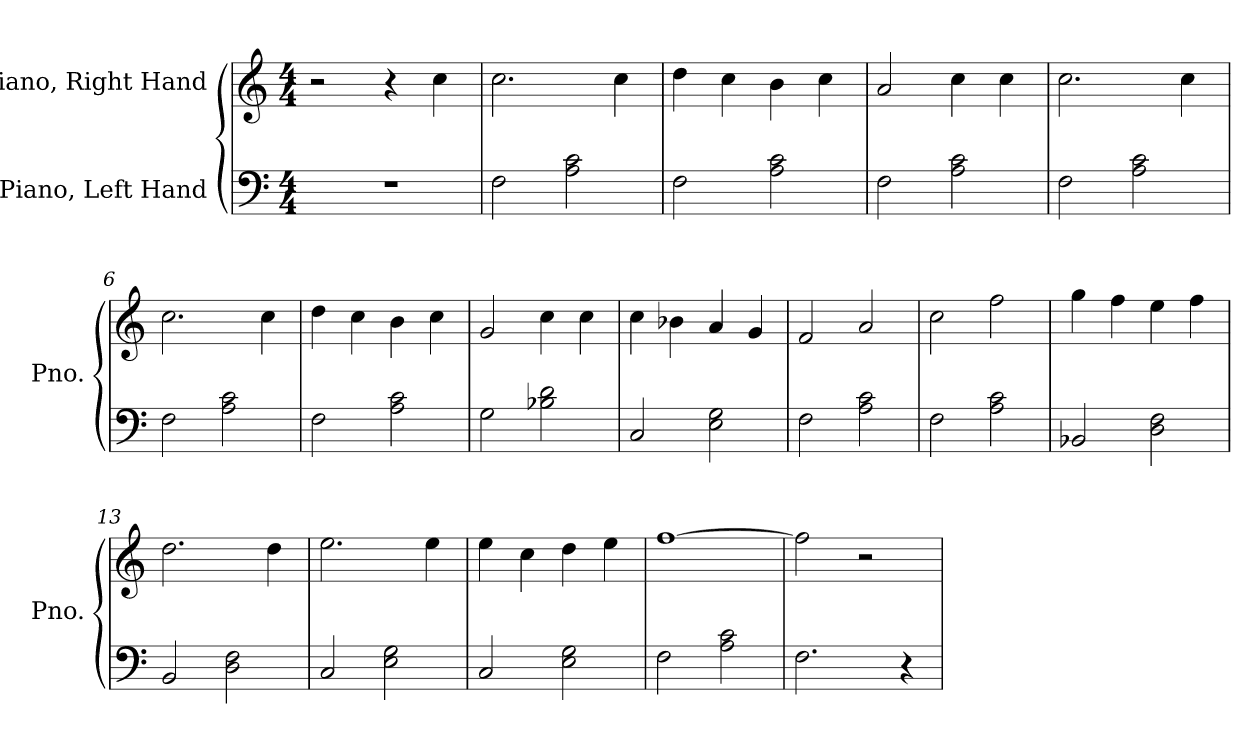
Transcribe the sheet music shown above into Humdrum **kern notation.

**kern	**kern
*part2	*part1
*staff2	*staff1
*I"Piano, Left Hand	*I"Piano, Right Hand
*I'Pno.	*I'Pno.
*clefF4	*clefG2
*k[]	*k[]
*M4/4	*M4/4
*MM210	*MM210
=1	=1
1r	2r
.	4r
.	4cc\
=2	=2
2F\	2.cc\
2A\ 2c\	.
.	4cc\
=3	=3
2F\	4dd\
.	4cc\
2A\ 2c\	4b\
.	4cc\
=4	=4
2F\	2a/
2A\ 2c\	4cc\
.	4cc\
=5	=5
2F\	2.cc\
2A\ 2c\	.
.	4cc\
=6	=6
2F\	2.cc\
2A\ 2c\	.
.	4cc\
=7	=7
2F\	4dd\
.	4cc\
2A\ 2c\	4b\
.	4cc\
=8	=8
2G\	2g/
2B-X\ 2d\	4cc\
.	4cc\
!!LO:LB:g=z
=9	=9
2C/	4cc\
.	4b-X\
2E\ 2G\	4a/
.	4g/
=10	=10
2F\	2f/
2A\ 2c\	2a/
=11	=11
2F\	2cc\
2A\ 2c\	2ff\
=12	=12
2BB-X/	4gg\
.	4ff\
2D\ 2F\	4ee\
.	4ff\
=13	=13
2BB/	2.dd\
2D\ 2F\	.
.	4dd\
=14	=14
2C/	2.ee\
2E\ 2G\	.
.	4ee\
=15	=15
2C/	4ee\
.	4cc\
2E\ 2G\	4dd\
.	4ee\
=16	=16
2F\	[1ff
2A\ 2c\	.
=17	=17
2.F\	2ff\]
.	2r
4r	.
=	=
*-	*-
